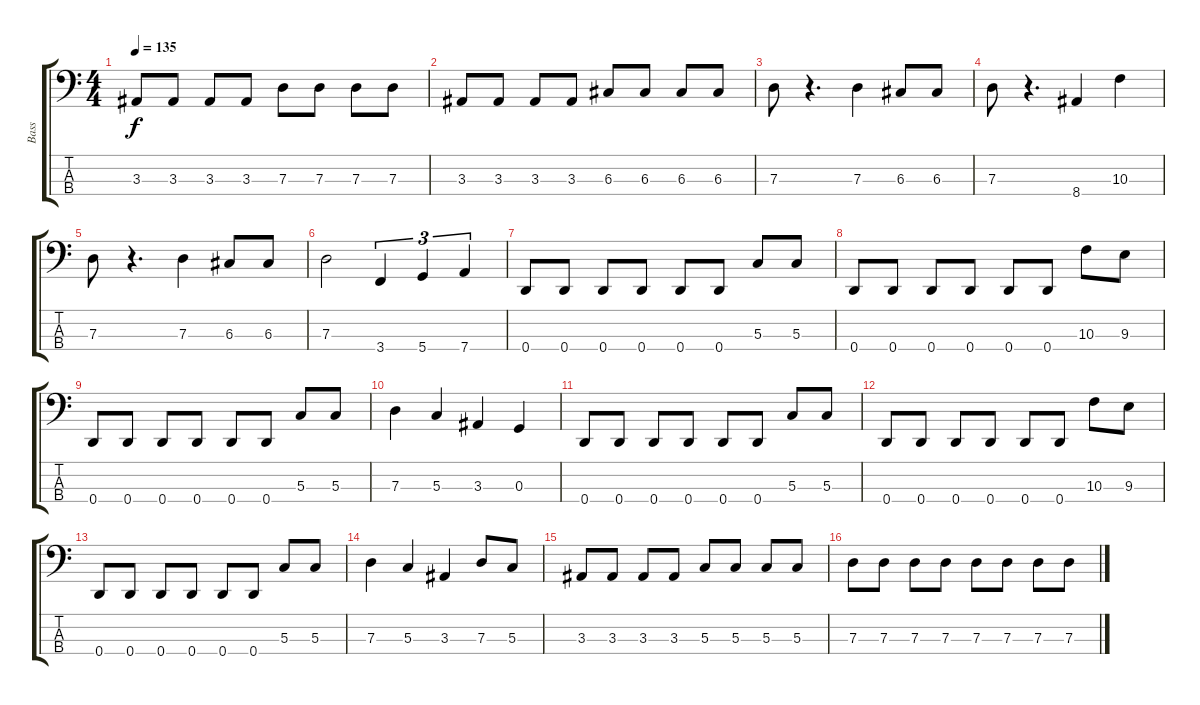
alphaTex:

\track ("Bass" "Bass") {instrument electricbassfinger}
\staff {score tabs}
\tuning (F2 C2 G1 D1) {hide}
\ts (4 4)
\tempo 135
\clef f4
\ks c
3.3.8{dy f} 3.3.8 3.3.8 3.3.8 7.3.8 7.3.8 7.3.8 7.3.8 |
3.3.8 3.3.8 3.3.8 3.3.8 6.3.8 6.3.8 6.3.8 6.3.8 |
7.3.8 r.4{d} 7.3.4 6.3.8 6.3.8 |
7.3.8 r.4{d} 8.4.4 10.3.4 |
7.3.8 r.4{d} 7.3.4 6.3.8 6.3.8 |
7.3.2 3.4.4{tu (3 2)} 5.4.4{tu (3 2)} 7.4.4{tu (3 2)} |
0.4.8 0.4.8 0.4.8 0.4.8 0.4.8 0.4.8 5.3.8 5.3.8 |
0.4.8 0.4.8 0.4.8 0.4.8 0.4.8 0.4.8 10.3.8 9.3.8 |
0.4.8 0.4.8 0.4.8 0.4.8 0.4.8 0.4.8 5.3.8 5.3.8 |
7.3.4 5.3.4 3.3.4 0.3.4 |
0.4.8 0.4.8 0.4.8 0.4.8 0.4.8 0.4.8 5.3.8 5.3.8 |
0.4.8 0.4.8 0.4.8 0.4.8 0.4.8 0.4.8 10.3.8 9.3.8 |
0.4.8 0.4.8 0.4.8 0.4.8 0.4.8 0.4.8 5.3.8 5.3.8 |
7.3.4 5.3.4 3.3.4 7.3.8 5.3.8 |
3.3.8 3.3.8 3.3.8 3.3.8 5.3.8 5.3.8 5.3.8 5.3.8 |
7.3.8 7.3.8 7.3.8 7.3.8 7.3.8 7.3.8 7.3.8 7.3.8
